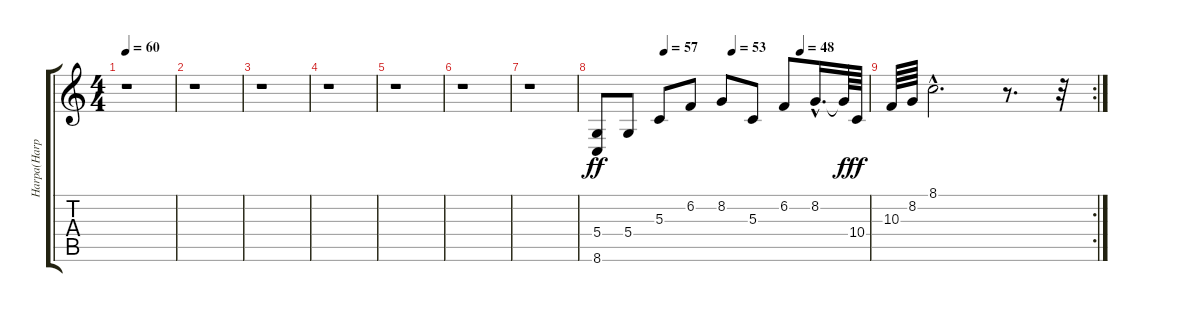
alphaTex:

\track ("Harpa(Harp)" "Harpa(Harp") {instrument orchestralharp}
\staff {score tabs}
\tuning (E4 B3 G3 D3 A2 E2) {hide}
\ts (4 4)
\tempo 60
\clef g2
\ks c
r.1{dy ff} |
r.1 |
r.1 |
r.1 |
r.1 |
r.1 |
r.1 |
\tempo (57 0.25)
\tempo (53 0.5)
\tempo (48 0.75)
(5.4 8.6).8 5.4.8 5.3.8 6.2.8 8.2.8 5.3.8 6.2.8 8.2{hac}.16{d} 8.2{t}.64{dy f} 10.4.64{dy ff} |
\rc 2
10.3.64 8.2.64 8.1{hac}.2{d} r.8{d} r.32
